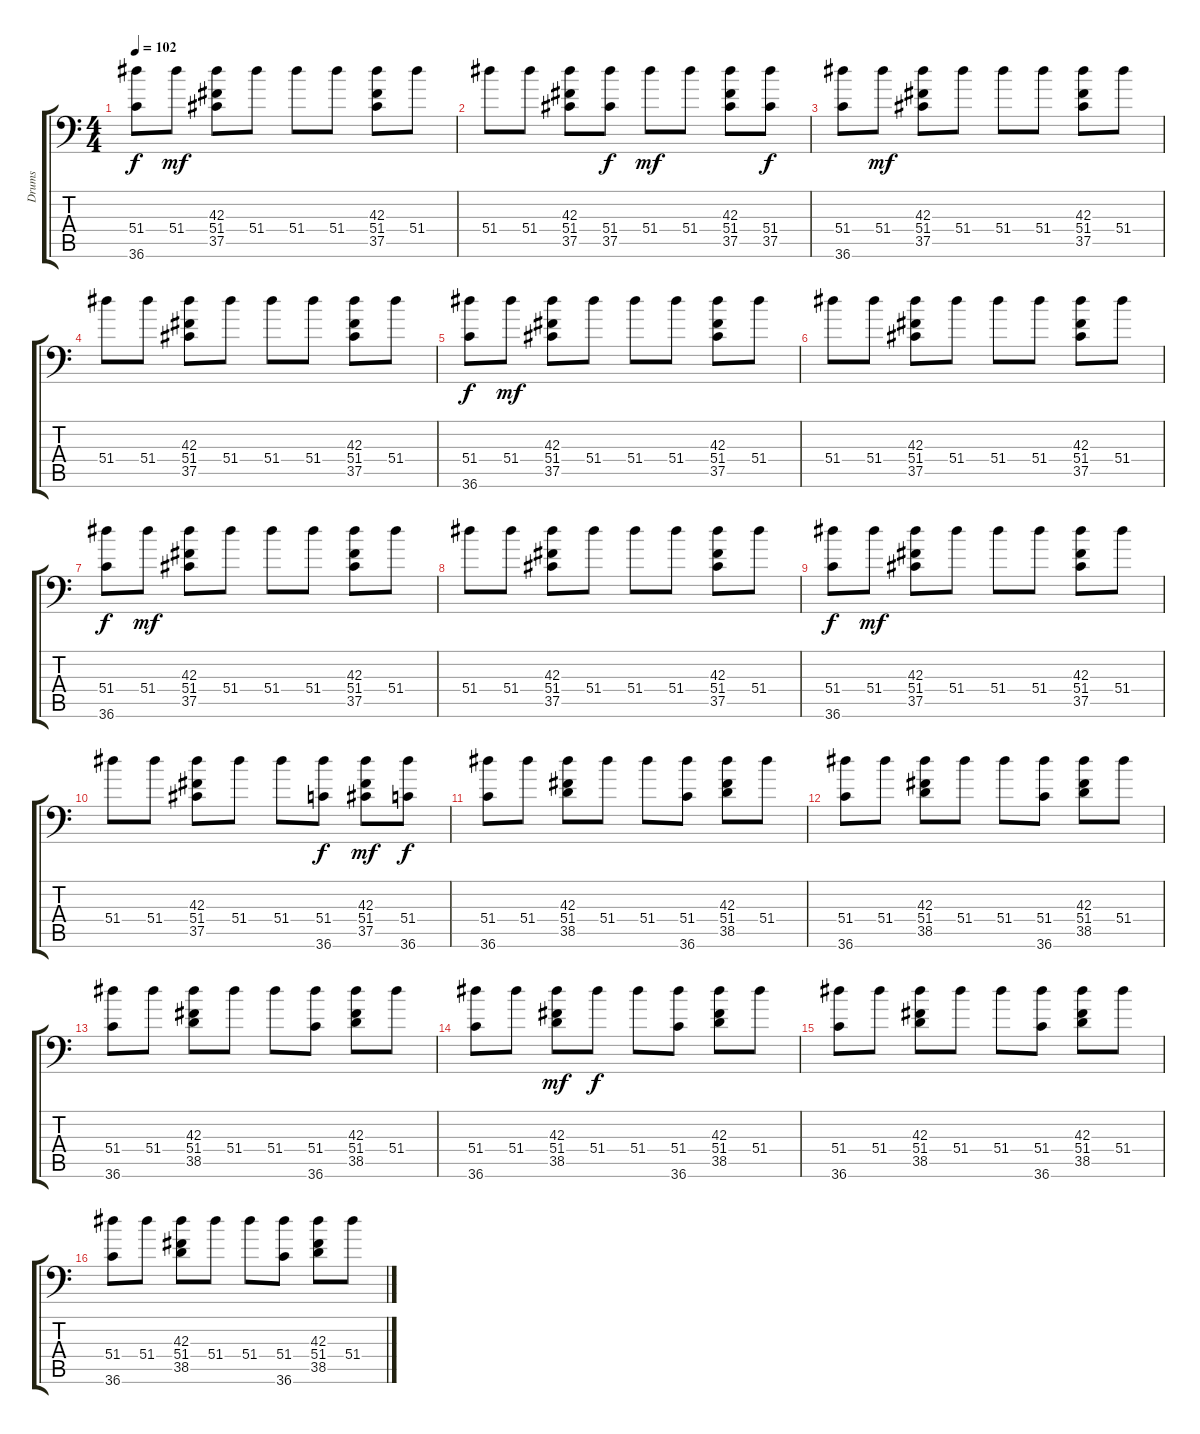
\track ("Drums " "Drums ") {instrument acousticgrandpiano}
\staff {score tabs}
\tuning (C-1 C-1 C-1 C-1 C-1 C-1) {hide}
\ts (4 4)
\tempo 102
\clef f4
\ks c
(51.4 36.6).8{dy f} 51.4.8{dy mf} (42.3 51.4 37.5).8 51.4.8 51.4.8 51.4.8 (42.3 51.4 37.5).8 51.4.8 |
51.4.8 51.4.8 (42.3 51.4 37.5).8 (51.4 37.5).8{dy f} 51.4.8{dy mf} 51.4.8 (42.3 51.4 37.5).8 (51.4 37.5).8{dy f} |
(51.4 36.6).8 51.4.8{dy mf} (42.3 51.4 37.5).8 51.4.8 51.4.8 51.4.8 (42.3 51.4 37.5).8 51.4.8 |
51.4.8 51.4.8 (42.3 51.4 37.5).8 51.4.8 51.4.8 51.4.8 (42.3 51.4 37.5).8 51.4.8 |
(51.4 36.6).8{dy f} 51.4.8{dy mf} (42.3 51.4 37.5).8 51.4.8 51.4.8 51.4.8 (42.3 51.4 37.5).8 51.4.8 |
51.4.8 51.4.8 (42.3 51.4 37.5).8 51.4.8 51.4.8 51.4.8 (42.3 51.4 37.5).8 51.4.8 |
(51.4 36.6).8{dy f} 51.4.8{dy mf} (42.3 51.4 37.5).8 51.4.8 51.4.8 51.4.8 (42.3 51.4 37.5).8 51.4.8 |
51.4.8 51.4.8 (42.3 51.4 37.5).8 51.4.8 51.4.8 51.4.8 (42.3 51.4 37.5).8 51.4.8 |
(51.4 36.6).8{dy f} 51.4.8{dy mf} (42.3 51.4 37.5).8 51.4.8 51.4.8 51.4.8 (42.3 51.4 37.5).8 51.4.8 |
51.4.8 51.4.8 (42.3 51.4 37.5).8 51.4.8 51.4.8 (51.4 36.6).8{dy f} (42.3 51.4 37.5).8{dy mf} (51.4 36.6).8{dy f} |
(51.4 36.6).8 51.4.8 (42.3 51.4 38.5).8 51.4.8 51.4.8 (51.4 36.6).8 (42.3 51.4 38.5).8 51.4.8 |
(51.4 36.6).8 51.4.8 (42.3 51.4 38.5).8 51.4.8 51.4.8 (51.4 36.6).8 (42.3 51.4 38.5).8 51.4.8 |
(51.4 36.6).8 51.4.8 (42.3 51.4 38.5).8 51.4.8 51.4.8 (51.4 36.6).8 (42.3 51.4 38.5).8 51.4.8 |
(51.4 36.6).8 51.4.8 (42.3 51.4 38.5).8{dy mf} 51.4.8{dy f} 51.4.8 (51.4 36.6).8 (42.3 51.4 38.5).8 51.4.8 |
(51.4 36.6).8 51.4.8 (42.3 51.4 38.5).8 51.4.8 51.4.8 (51.4 36.6).8 (42.3 51.4 38.5).8 51.4.8 |
(51.4 36.6).8 51.4.8 (42.3 51.4 38.5).8 51.4.8 51.4.8 (51.4 36.6).8 (42.3 51.4 38.5).8 51.4.8
